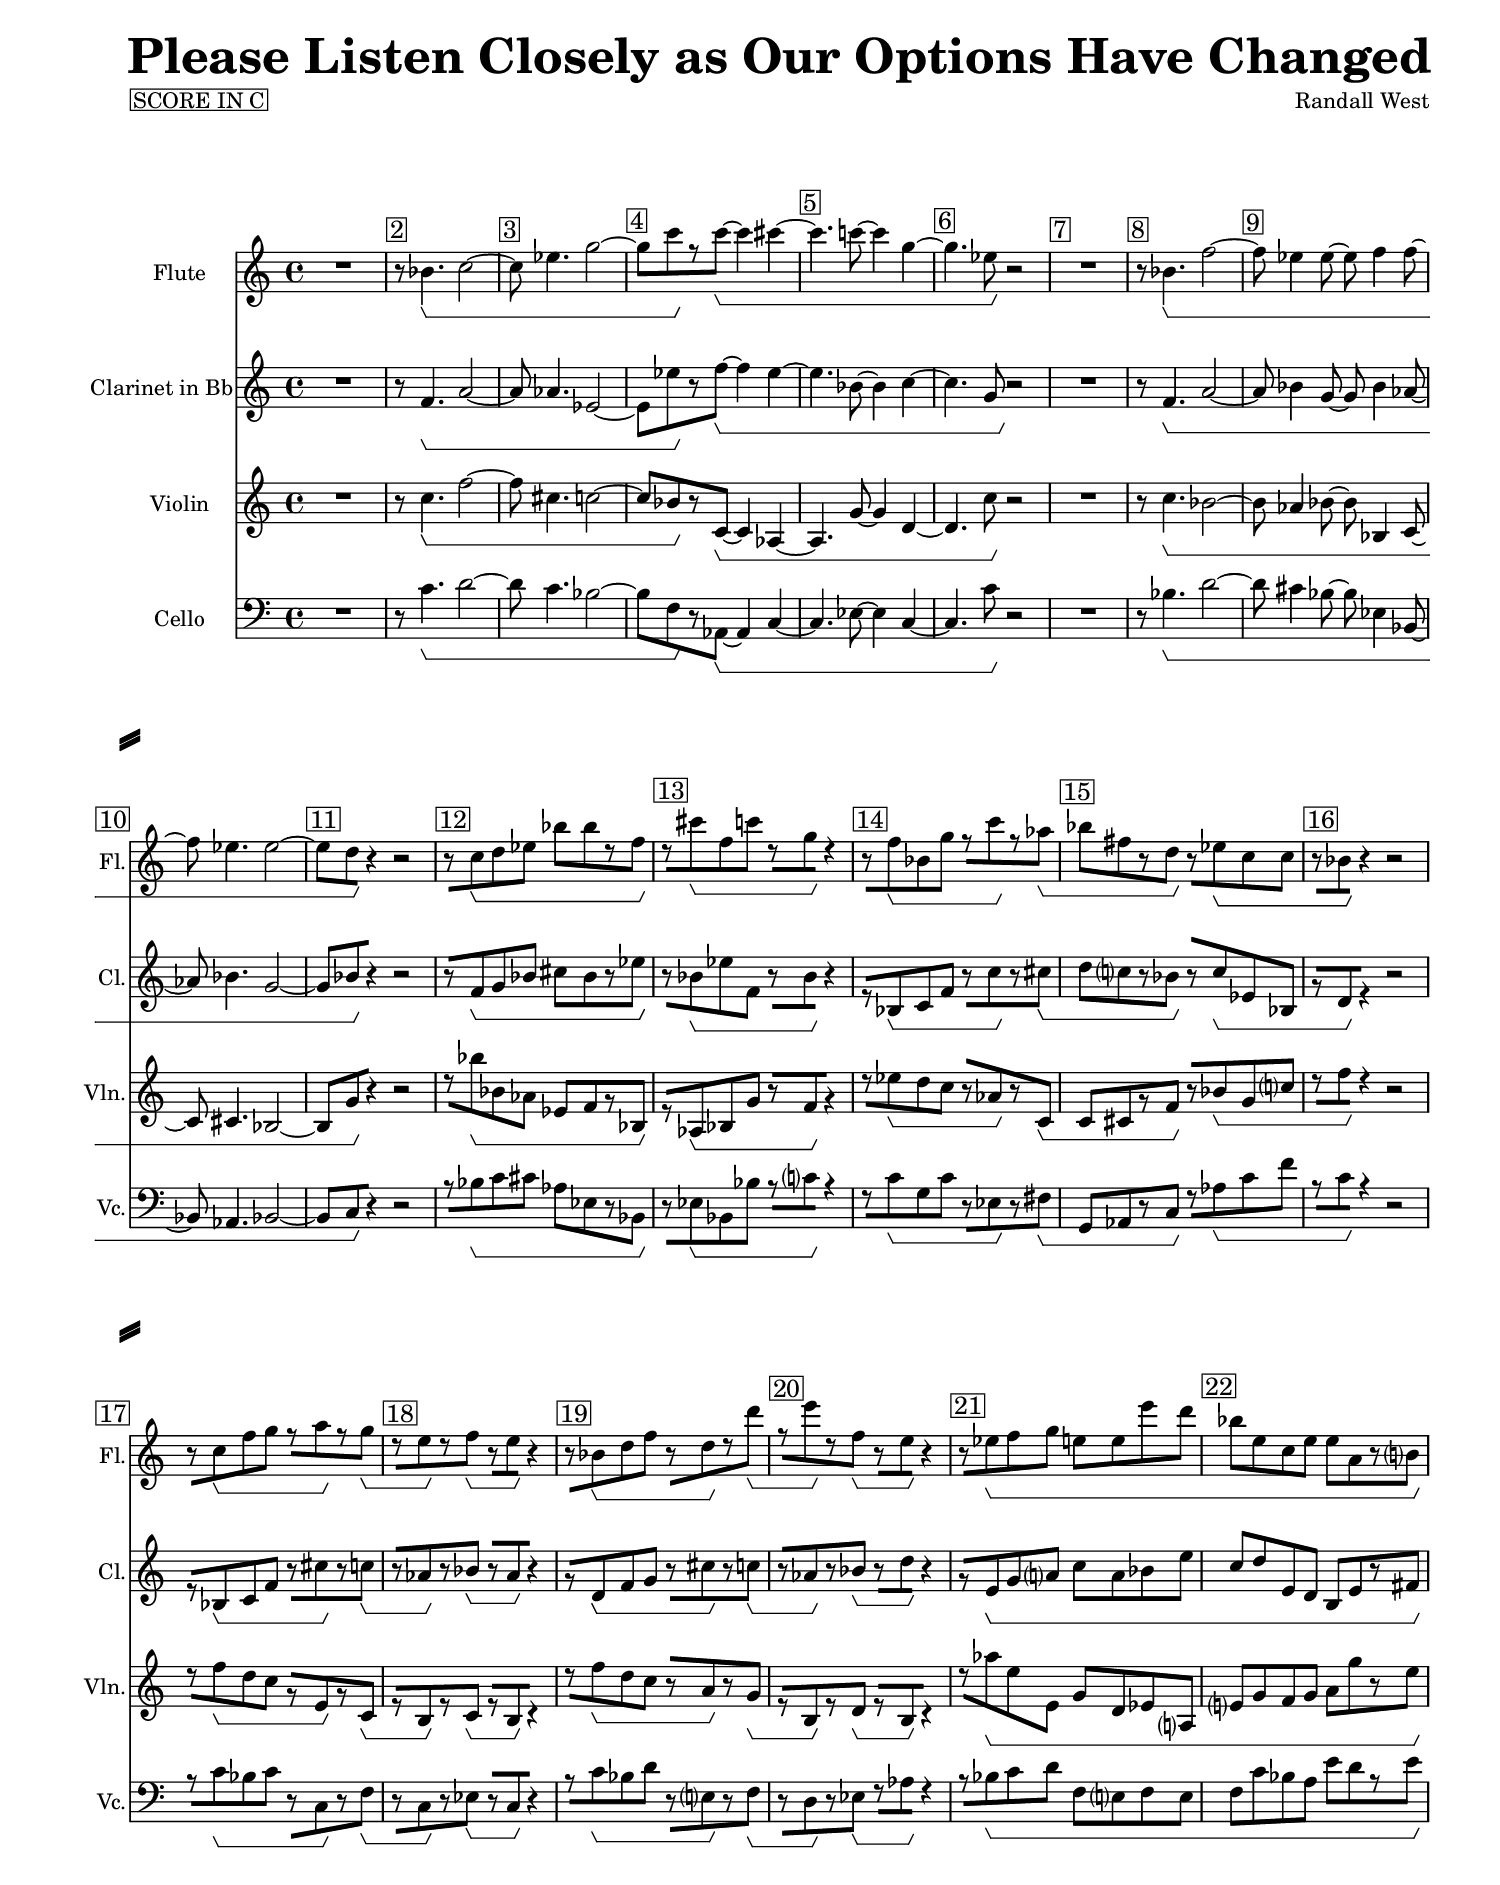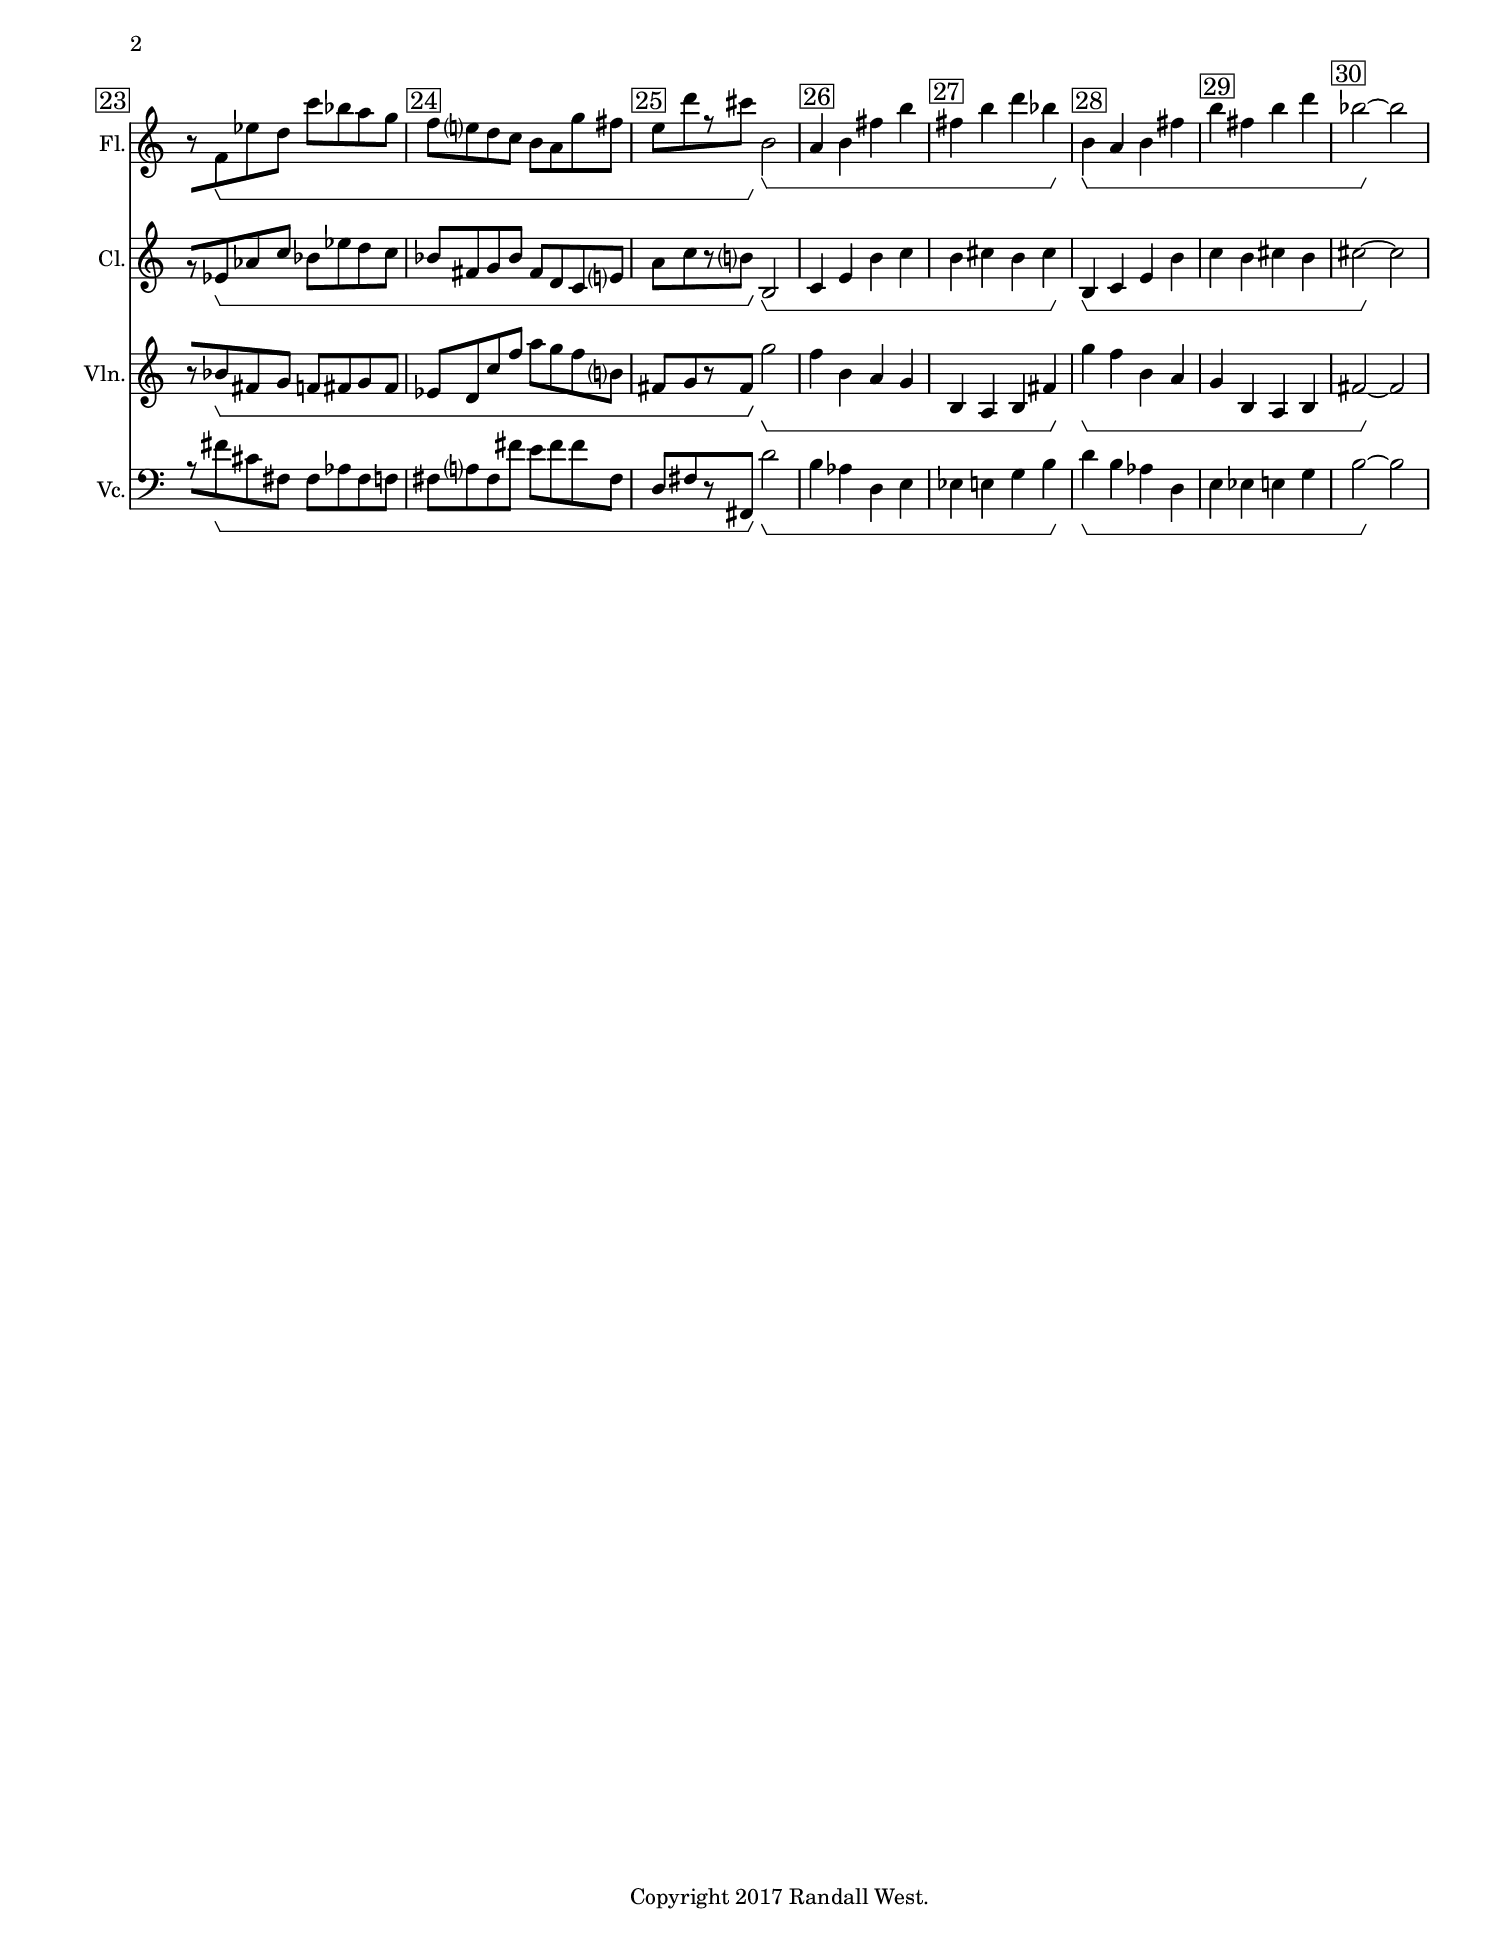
% 2017-09-17 18:50

\version "2.19.54"
\language "english"

#(set-global-staff-size 19)

\header {
    composer = "Randall West"
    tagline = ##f
    poet = \markup { \box "SCORE IN C" } %HACKY WAY TO GET SCORE IN C IN THERE !!!!!!
    title = \markup {
        \column {
            \center-align {
                \fontsize #3 {
                    "Please Listen Closely as Our Options Have Changed"
                }
            }
        }
    }
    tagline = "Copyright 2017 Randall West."
}

  #(set! paper-alist (cons '("10x13" . (cons (* 10 in) (* 13 in))) paper-alist))

  \paper {
    #(set-paper-size "10x13")
    %#(set-paper-size "letter")
    left-margin = 22\mm
    system-separator-markup = \slashSeparator
    markup-system-spacing = #'(
        (basic-distance . 0)
        (minimum-distance . 0)
        (padding . 8)
        (stretchability . 0)
    )
    system-system-spacing = #'(
        (basic-distance . 12)
        (minimum-distance . 18)
        (padding . 12)
        (stretchability . 20)
    )
}

\layout {
    \set Score.markFormatter = #format-mark-circle-letters 
    \context {        
        \Score
        
        % \remove "Bar_number_engraver"
        \override BarNumber #'break-visibility = #'#(#f #t #t)
        \override BarNumber #'font-size = #1.2
        \override BarNumber  #'stencil = #(make-stencil-boxer 0.1 0.25 ly:text-interface::print)
        
        \override RehearsalMark #'font-size = #6

    }
    \context {
        \Staff \RemoveEmptyStaves
        \override VerticalAxisGroup #'remove-first = ##t % NOTE: comment this out to show staves on first page
        \override Hairpin #'minimum-length = #6
    }
    \context {
        \RhythmicStaff \RemoveEmptyStaves
        \override VerticalAxisGroup #'remove-first = ##t % NOTE: comment this out to show staves on first page
        \override Hairpin #'minimum-length = #6
    }
    % \context {
    %     \Dynamics
    %     \consists #Measure_counter_engraver
    %     \override MeasureCounter.direction = #DOWN
    %     \override MeasureCounter.font-encoding = #'latin1
    %     \override MeasureCounter.font-shape = #'italic
    %     % to control the distance of the Dynamics context from the staff:
    %     \override VerticalAxisGroup.nonstaff-relatedstaff-spacing.padding = #3
    %     \override MeasureCounter.font-size = #1.2
    %     % NOTE... below causes an error... why?
    %     % \override MeasureCounter.stencil = #(make-stencil-boxer 0.1 0.25 ly:text-interface::print)
    % }
}


\header {}

\layout {}

\paper {}

\score {
    \new Score <<
        \context Staff = "Flute" \with {
            \consists Horizontal_bracket_engraver
        } {
            \set Staff.instrumentName = \markup { Flute }
            \set Staff.shortInstrumentName = \markup { Fl. }
            {
                \accidentalStyle modern-cautionary
                {
                    R1 * 1
                }
                r8
                bf'4. \startGroup
                c''2 ~
                c''8
                ef''4.
                g''2 ~
                g''8 [
                c'''8 \stopGroup
                r8
                c'''8 ~ ] \startGroup
                c'''4
                cs'''4 ~
                cs'''4.
                c'''8 ~
                c'''4
                g''4 ~
                g''4.
                ef''8 \stopGroup
                r2
                {
                    R1 * 1
                }
                r8
                bf'4. \startGroup
                f''2 ~
                f''8
                ef''4
                ef''8 ~
                ef''8
                f''4
                f''8 ~
                f''8
                ef''4.
                ef''2 ~
                ef''8 [
                d''8 \stopGroup
                r4 ]
                r2
                r8 [
                c''8 \startGroup
                d''8
                ef''8 ]
                bf''8 [
                bf''8
                r8
                f''8 \stopGroup ]
                r8 [
                cs'''8 \startGroup
                f''8
                c'''8 ]
                r8 [
                g''8 \stopGroup
                r4 ]
                r8 [
                f''8 \startGroup
                bf'8
                g''8 ]
                r8 [
                c'''8 \stopGroup
                r8
                af''8 ] \startGroup
                bf''8 [
                fs''8
                r8
                d''8 \stopGroup ]
                r8 [
                ef''8 \startGroup
                c''8
                c''8 ]
                r8 [
                bf'8 \stopGroup
                r4 ]
                r2
                r8 [
                c''8 \startGroup
                f''8
                g''8 ]
                r8 [
                a''8 \stopGroup
                r8
                g''8 ] \startGroup
                r8 [
                e''8 \stopGroup
                r8
                f''8 ] \startGroup
                r8 [
                e''8 \stopGroup
                r4 ]
                r8 [
                bf'8 \startGroup
                d''8
                f''8 ]
                r8 [
                d''8 \stopGroup
                r8
                d'''8 ] \startGroup
                r8 [
                e'''8 \stopGroup
                r8
                f''8 ] \startGroup
                r8 [
                e''8 \stopGroup
                r4 ]
                r8 [
                ef''8 \startGroup
                f''8
                g''8 ]
                e''8 [
                e''8
                e'''8
                d'''8 ]
                bf''8 [
                e''8
                c''8
                e''8 ]
                e''8 [
                a'8
                r8
                b'8 \stopGroup ]
                r8 [
                f'8 \startGroup
                ef''8
                d''8 ]
                c'''8 [
                bf''8
                a''8
                g''8 ]
                f''8 [
                e''8
                d''8
                c''8 ]
                b'8 [
                a'8
                g''8
                fs''8 ]
                e''8 [
                d'''8
                r8
                cs'''8 \stopGroup ]
                b'2 \startGroup
                a'4
                b'4
                fs''4
                b''4
                fs''4
                b''4
                d'''4
                bf''4 \stopGroup
                b'4 \startGroup
                a'4
                b'4
                fs''4
                b''4
                fs''4
                b''4
                d'''4
                bf''2 ~ \stopGroup
                bf''2
            }
        }
        \context Staff = "Clarinet" \with {
            \consists Horizontal_bracket_engraver
        } {
            \set Staff.instrumentName = \markup { "Clarinet in Bb" }
            \set Staff.shortInstrumentName = \markup { Cl. }
            {
                \accidentalStyle modern-cautionary
                {
                    R1 * 1
                }
                r8
                f'4. \startGroup
                a'2 ~
                a'8
                af'4.
                ef'2 ~
                ef'8 [
                ef''8 \stopGroup
                r8
                f''8 ~ ] \startGroup
                f''4
                ef''4 ~
                ef''4.
                bf'8 ~
                bf'4
                c''4 ~
                c''4.
                g'8 \stopGroup
                r2
                {
                    R1 * 1
                }
                r8
                f'4. \startGroup
                a'2 ~
                a'8
                bf'4
                g'8 ~
                g'8
                bf'4
                af'8 ~
                af'8
                bf'4.
                g'2 ~
                g'8 [
                bf'8 \stopGroup
                r4 ]
                r2
                r8 [
                f'8 \startGroup
                g'8
                bf'8 ]
                cs''8 [
                bf'8
                r8
                ef''8 \stopGroup ]
                r8 [
                bf'8 \startGroup
                ef''8
                f'8 ]
                r8 [
                bf'8 \stopGroup
                r4 ]
                r8 [
                bf8 \startGroup
                c'8
                f'8 ]
                r8 [
                c''8 \stopGroup
                r8
                cs''8 ] \startGroup
                d''8 [
                c''8
                r8
                bf'8 \stopGroup ]
                r8 [
                c''8 \startGroup
                ef'8
                bf8 ]
                r8 [
                d'8 \stopGroup
                r4 ]
                r2
                r8 [
                bf8 \startGroup
                c'8
                f'8 ]
                r8 [
                cs''8 \stopGroup
                r8
                c''8 ] \startGroup
                r8 [
                af'8 \stopGroup
                r8
                bf'8 ] \startGroup
                r8 [
                af'8 \stopGroup
                r4 ]
                r8 [
                d'8 \startGroup
                f'8
                g'8 ]
                r8 [
                cs''8 \stopGroup
                r8
                c''8 ] \startGroup
                r8 [
                af'8 \stopGroup
                r8
                bf'8 ] \startGroup
                r8 [
                d''8 \stopGroup
                r4 ]
                r8 [
                e'8 \startGroup
                g'8
                a'8 ]
                c''8 [
                a'8
                bf'8
                e''8 ]
                c''8 [
                d''8
                e'8
                d'8 ]
                b8 [
                e'8
                r8
                fs'8 \stopGroup ]
                r8 [
                ef'8 \startGroup
                af'8
                c''8 ]
                bf'8 [
                ef''8
                d''8
                c''8 ]
                bf'8 [
                fs'8
                g'8
                bf'8 ]
                fs'8 [
                d'8
                c'8
                e'8 ]
                a'8 [
                c''8
                r8
                b'8 \stopGroup ]
                b2 \startGroup
                c'4
                e'4
                b'4
                c''4
                b'4
                cs''4
                b'4
                cs''4 \stopGroup
                b4 \startGroup
                c'4
                e'4
                b'4
                c''4
                b'4
                cs''4
                b'4
                cs''2 ~ \stopGroup
                cs''2
            }
        }
        \context Staff = "Violin" \with {
            \consists Horizontal_bracket_engraver
        } {
            \set Staff.instrumentName = \markup { Violin }
            \set Staff.shortInstrumentName = \markup { Vln. }
            {
                \accidentalStyle modern-cautionary
                {
                    R1 * 1
                }
                r8
                c''4. \startGroup
                f''2 ~
                f''8
                cs''4.
                c''2 ~
                c''8 [
                bf'8 \stopGroup
                r8
                c'8 ~ ] \startGroup
                c'4
                af4 ~
                af4.
                g'8 ~
                g'4
                d'4 ~
                d'4.
                c''8 \stopGroup
                r2
                {
                    R1 * 1
                }
                r8
                c''4. \startGroup
                bf'2 ~
                bf'8
                af'4
                bf'8 ~
                bf'8
                bf4
                c'8 ~
                c'8
                cs'4.
                bf2 ~
                bf8 [
                g'8 \stopGroup
                r4 ]
                r2
                r8 [
                bf''8 \startGroup
                bf'8
                af'8 ]
                ef'8 [
                f'8
                r8
                bf8 \stopGroup ]
                r8 [
                af8 \startGroup
                bf8
                g'8 ]
                r8 [
                f'8 \stopGroup
                r4 ]
                r8 [
                ef''8 \startGroup
                d''8
                c''8 ]
                r8 [
                af'8 \stopGroup
                r8
                c'8 ] \startGroup
                c'8 [
                cs'8
                r8
                f'8 \stopGroup ]
                r8 [
                bf'8 \startGroup
                g'8
                c''8 ]
                r8 [
                f''8 \stopGroup
                r4 ]
                r2
                r8 [
                f''8 \startGroup
                d''8
                c''8 ]
                r8 [
                e'8 \stopGroup
                r8
                c'8 ] \startGroup
                r8 [
                b8 \stopGroup
                r8
                c'8 ] \startGroup
                r8 [
                b8 \stopGroup
                r4 ]
                r8 [
                f''8 \startGroup
                d''8
                c''8 ]
                r8 [
                a'8 \stopGroup
                r8
                g'8 ] \startGroup
                r8 [
                b8 \stopGroup
                r8
                d'8 ] \startGroup
                r8 [
                b8 \stopGroup
                r4 ]
                r8 [
                af''8 \startGroup
                e''8
                e'8 ]
                g'8 [
                d'8
                ef'8
                a8 ]
                e'8 [
                g'8
                f'8
                g'8 ]
                a'8 [
                g''8
                r8
                e''8 \stopGroup ]
                r8 [
                bf'8 \startGroup
                fs'8
                g'8 ]
                f'8 [
                fs'8
                g'8
                fs'8 ]
                ef'8 [
                d'8
                c''8
                f''8 ]
                a''8 [
                g''8
                f''8
                b'8 ]
                fs'8 [
                g'8
                r8
                fs'8 \stopGroup ]
                g''2 \startGroup
                f''4
                b'4
                a'4
                g'4
                b4
                a4
                b4
                fs'4 \stopGroup
                g''4 \startGroup
                f''4
                b'4
                a'4
                g'4
                b4
                a4
                b4
                fs'2 ~ \stopGroup
                fs'2
            }
        }
        \context Staff = "Cello" \with {
            \consists Horizontal_bracket_engraver
        } {
            \set Staff.instrumentName = \markup { Cello }
            \set Staff.shortInstrumentName = \markup { Vc. }
            \clef "bass"
            {
                \accidentalStyle modern-cautionary
                {
                    R1 * 1
                }
                r8
                c'4. \startGroup
                d'2 ~
                d'8
                c'4.
                bf2 ~
                bf8 [
                f8 \stopGroup
                r8
                af,8 ~ ] \startGroup
                af,4
                c4 ~
                c4.
                ef8 ~
                ef4
                c4 ~
                c4.
                c'8 \stopGroup
                r2
                {
                    R1 * 1
                }
                r8
                bf4. \startGroup
                d'2 ~
                d'8
                cs'4
                bf8 ~
                bf8
                ef4
                bf,8 ~
                bf,8
                af,4.
                bf,2 ~
                bf,8 [
                c8 \stopGroup
                r4 ]
                r2
                r8 [
                bf8 \startGroup
                c'8
                cs'8 ]
                af8 [
                ef8
                r8
                bf,8 \stopGroup ]
                r8 [
                ef8 \startGroup
                bf,8
                bf8 ]
                r8 [
                c'8 \stopGroup
                r4 ]
                r8 [
                c'8 \startGroup
                g8
                c'8 ]
                r8 [
                ef8 \stopGroup
                r8
                fs8 ] \startGroup
                g,8 [
                af,8
                r8
                c8 \stopGroup ]
                r8 [
                af8 \startGroup
                c'8
                f'8 ]
                r8 [
                c'8 \stopGroup
                r4 ]
                r2
                r8 [
                c'8 \startGroup
                bf8
                c'8 ]
                r8 [
                c8 \stopGroup
                r8
                f8 ] \startGroup
                r8 [
                c8 \stopGroup
                r8
                ef8 ] \startGroup
                r8 [
                c8 \stopGroup
                r4 ]
                r8 [
                c'8 \startGroup
                bf8
                d'8 ]
                r8 [
                e8 \stopGroup
                r8
                f8 ] \startGroup
                r8 [
                d8 \stopGroup
                r8
                ef8 ] \startGroup
                r8 [
                af8 \stopGroup
                r4 ]
                r8 [
                bf8 \startGroup
                c'8
                d'8 ]
                f8 [
                e8
                f8
                e8 ]
                f8 [
                c'8
                bf8
                a8 ]
                e'8 [
                d'8
                r8
                e'8 \stopGroup ]
                r8 [
                fs'8 \startGroup
                cs'8
                fs8 ]
                fs8 [
                af8
                fs8
                f8 ]
                fs8 [
                a8
                fs8
                fs'8 ]
                e'8 [
                fs'8
                fs'8
                fs8 ]
                d8 [
                fs8
                r8
                fs,8 \stopGroup ]
                d'2 \startGroup
                b4
                af4
                d4
                e4
                ef4
                e4
                g4
                b4 \stopGroup
                d'4 \startGroup
                b4
                af4
                d4
                e4
                ef4
                e4
                g4
                b2 ~ \stopGroup
                b2
            }
        }
    >>
}